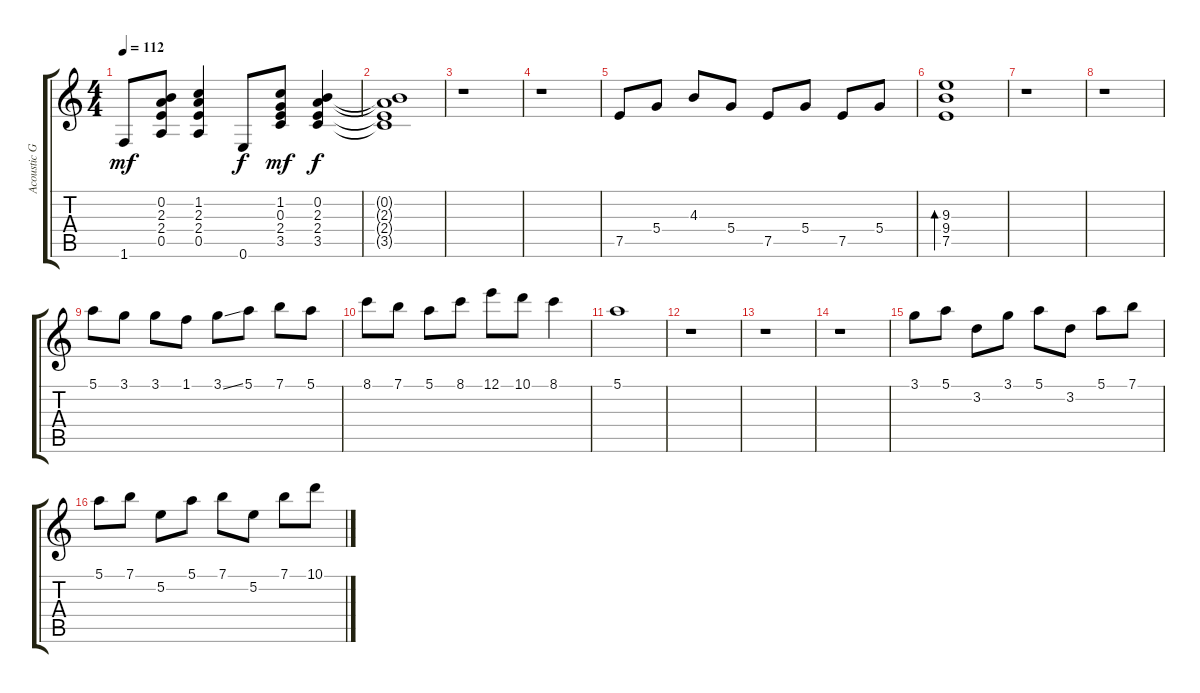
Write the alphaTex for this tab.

\track ("Acoustic Guitars" "Acoustic G") {instrument acousticguitarnylon}
\staff {score tabs}
\tuning (E4 B3 G3 D3 A2 E2) {hide}
\ts (4 4)
\tempo 112
\clef g2
\ks c
1.6.8{dy mf} (0.2 2.3 2.4 0.5).8 (1.2 2.3 2.4 0.5).4 0.6.8{dy f} (1.2 0.3 2.4 3.5).8{dy mf} (0.2 2.3 2.4 3.5).4{dy f} |
(0.2{t} 2.3{t} 2.4{t} 3.5{t}).1 |
r.1 |
r.1 |
7.5.8{volume 11 instrument acousticguitarsteel} 5.4.8 4.3.8 5.4.8 7.5.8 5.4.8 7.5.8 5.4.8 |
(9.3 9.4 7.5).1{bd 60 instrument acousticguitarsteel} |
r.1 |
r.1 |
5.1.8{instrument acousticguitarsteel} 3.1.8 3.1.8 1.1.8 3.1{ss}.8 5.1.8 7.1.8 5.1.8 |
8.1.8{instrument acousticguitarsteel} 7.1.8 5.1.8 8.1.8 12.1.8 10.1.8 8.1.4 |
5.1.1{instrument acousticguitarsteel} |
r.1 |
r.1 |
r.1 |
3.1.8{instrument acousticguitarsteel} 5.1.8 3.2.8 3.1.8 5.1.8 3.2.8 5.1.8 7.1.8 |
5.1.8{instrument acousticguitarsteel} 7.1.8 5.2.8 5.1.8 7.1.8 5.2.8 7.1.8 10.1.8
